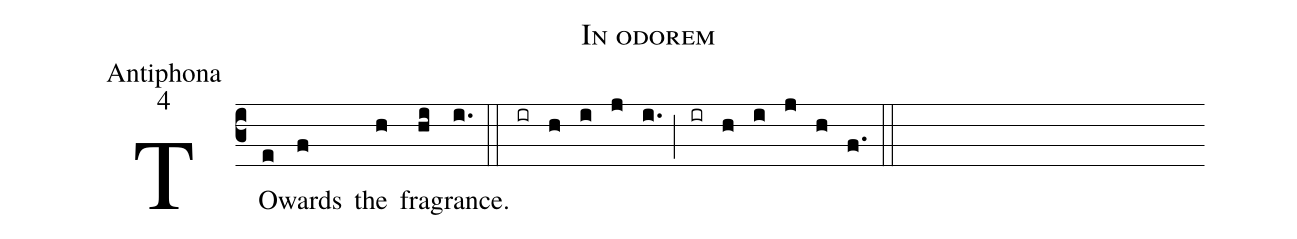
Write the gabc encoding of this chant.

name:In odorem;
office-part:Antiphona;
mode:4;
%%
%(c3) IN(e') o(f)dó(h_i)rem(i.) *(,) un(h')guen(i)tó(j)rum(i') tu(h)ó(i)rum(ij) cúr(h')ri(g)mus:(f.) (;) a(f_i)do(g')le(h)scén(f')tu(e)læ(f_e) (,) di(d')le(e)xé(gxf_g)runt(h') te(h) ni(f.)mis.(f.) <i>T. P.</i>(::) Al(d_e)le(f_h)lú(f.)ia.(f.) (::)

(c3) TO(e)wards(f) the(h) fra(hi)grance.(i.) (::) (ir) (h) (i) (j) (i.) (;) (ir) (h) (i) (j) (h) (f.) (::)
